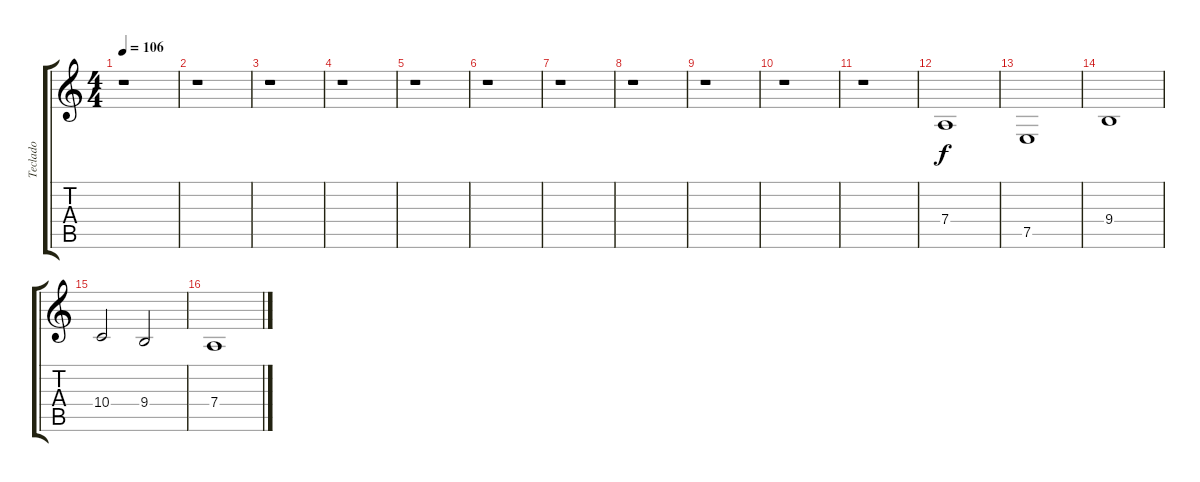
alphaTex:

\track ("Teclado" "Teclado") {instrument tremolostrings}
\staff {score tabs}
\tuning (E4 B3 G3 D3 A2 E2) {hide}
\ts (4 4)
\tempo 106
\clef g2
\ks c
r.1{dy f} |
r.1 |
r.1 |
r.1 |
r.1 |
r.1 |
r.1 |
r.1 |
r.1 |
r.1 |
r.1 |
7.4.1{volume 15} |
7.5.1 |
9.4.1 |
10.4.2 9.4.2 |
7.4.1
